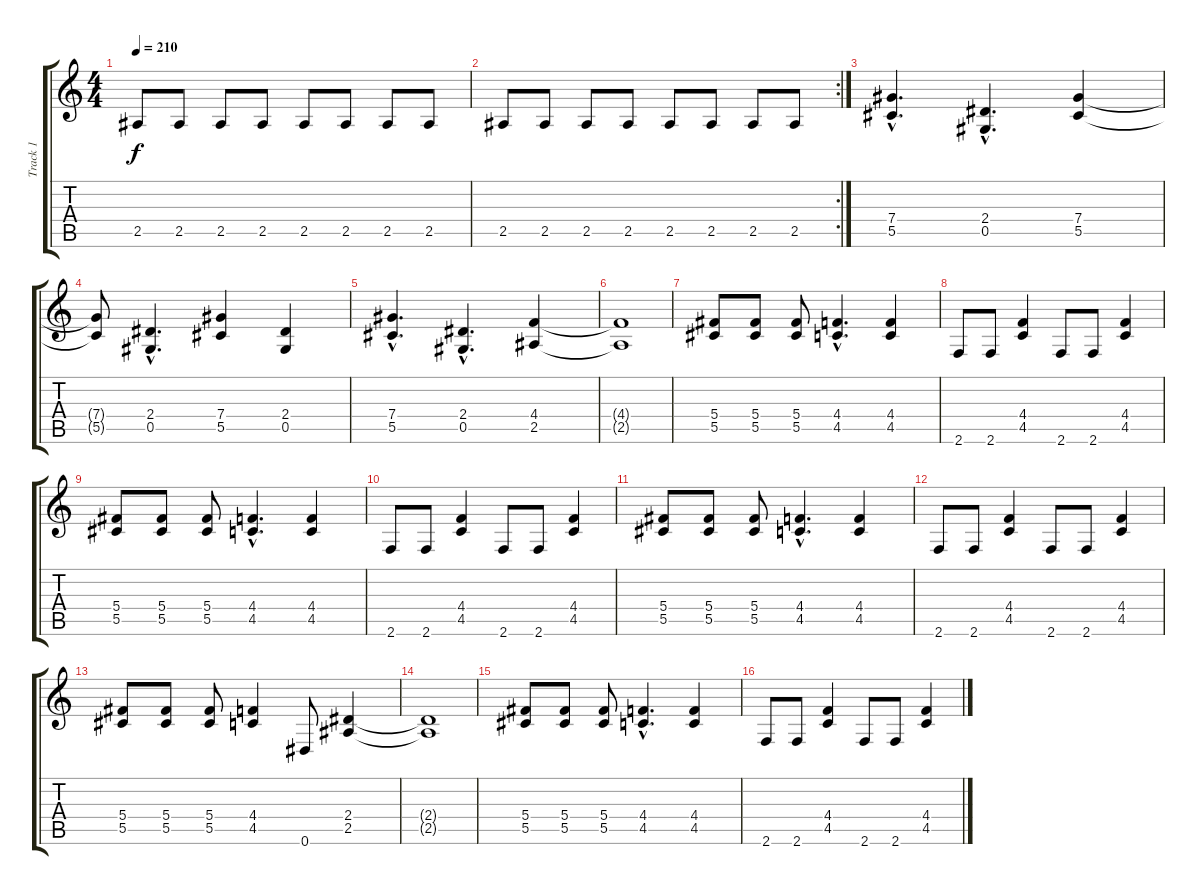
\track ("Track 1" "Track 1") {instrument distortionguitar}
\staff {score tabs}
\tuning (Eb4 Bb3 Gb3 Db3 Ab2 Eb2) {hide}
\ts (4 4)
\tempo 210
\clef g2
\ks c
2.5.8{dy f} 2.5.8 2.5.8 2.5.8 2.5.8 2.5.8 2.5.8 2.5.8 |
\rc 2
2.5.8 2.5.8 2.5.8 2.5.8 2.5.8 2.5.8 2.5.8 2.5.8 |
(7.4{hac} 5.5{hac}).4{d} (2.4{hac} 0.5{hac}).4{d} (7.4 5.5).4 |
(7.4{t} 5.5{t}).8 (2.4{hac} 0.5{hac}).4{d} (7.4 5.5).4 (2.4 0.5).4 |
(7.4{hac} 5.5{hac}).4{d} (2.4{hac} 0.5{hac}).4{d} (4.4 2.5).4 |
(4.4{t} 2.5{t}).1 |
(5.4 5.5).8 (5.4 5.5).8 (5.4 5.5).8 (4.4{hac} 4.5{hac}).4{d} (4.4 4.5).4 |
2.6.8 2.6.8 (4.4 4.5).4 2.6.8 2.6.8 (4.4 4.5).4 |
(5.4 5.5).8 (5.4 5.5).8 (5.4 5.5).8 (4.4{hac} 4.5{hac}).4{d} (4.4 4.5).4 |
2.6.8 2.6.8 (4.4 4.5).4 2.6.8 2.6.8 (4.4 4.5).4 |
(5.4 5.5).8 (5.4 5.5).8 (5.4 5.5).8 (4.4{hac} 4.5{hac}).4{d} (4.4 4.5).4 |
2.6.8 2.6.8 (4.4 4.5).4 2.6.8 2.6.8 (4.4 4.5).4 |
(5.4 5.5).8 (5.4 5.5).8 (5.4 5.5).8 (4.4 4.5).4 0.6.8 (2.4 2.5).4 |
(2.4{t} 2.5{t}).1 |
(5.4 5.5).8 (5.4 5.5).8 (5.4 5.5).8 (4.4{hac} 4.5{hac}).4{d} (4.4 4.5).4 |
2.6.8 2.6.8 (4.4 4.5).4 2.6.8 2.6.8 (4.4 4.5).4
